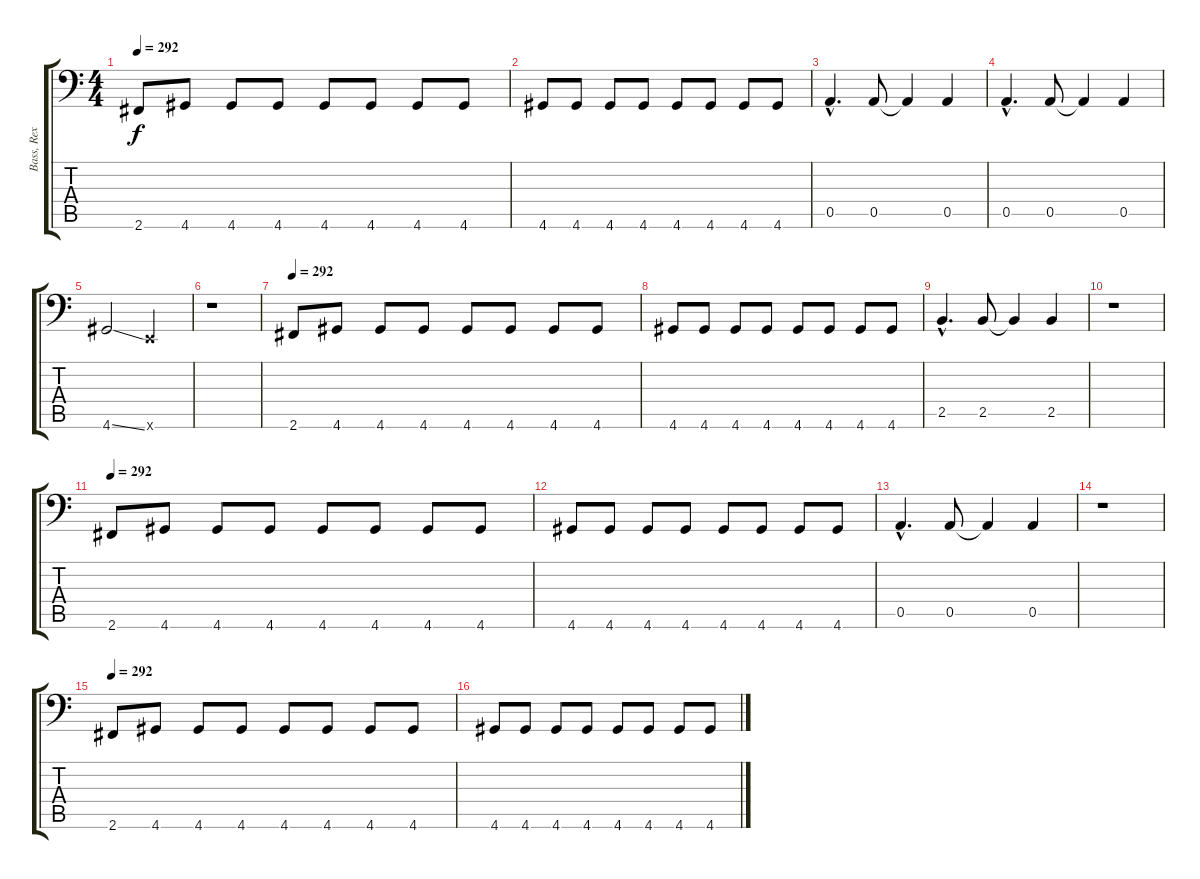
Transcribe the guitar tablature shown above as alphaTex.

\track ("Bass, Rex" "Bass, Rex") {instrument electricbasspick}
\staff {score tabs}
\tuning (E3 B2 G2 D2 A1 E1) {hide}
\ts (4 4)
\tempo 292
\clef f4
\ks c
2.6.8{dy f} 4.6.8 4.6.8 4.6.8 4.6.8 4.6.8 4.6.8 4.6.8 |
4.6.8 4.6.8 4.6.8 4.6.8 4.6.8 4.6.8 4.6.8 4.6.8 |
0.5{hac}.4{d} 0.5.8 0.5{t}.4 0.5.4 |
0.5{hac}.4{d} 0.5.8 0.5{t}.4 0.5.4 |
4.6{ss}.2 0.6{x}.2 |
r.1 |
\tempo 292
2.6.8 4.6.8 4.6.8 4.6.8 4.6.8 4.6.8 4.6.8 4.6.8 |
4.6.8 4.6.8 4.6.8 4.6.8 4.6.8 4.6.8 4.6.8 4.6.8 |
2.5{hac}.4{d} 2.5.8 2.5{t}.4 2.5.4 |
r.1 |
\tempo 292
2.6.8 4.6.8 4.6.8 4.6.8 4.6.8 4.6.8 4.6.8 4.6.8 |
4.6.8 4.6.8 4.6.8 4.6.8 4.6.8 4.6.8 4.6.8 4.6.8 |
0.5{hac}.4{d} 0.5.8 0.5{t}.4 0.5.4 |
r.1 |
\tempo 292
2.6.8 4.6.8 4.6.8 4.6.8 4.6.8 4.6.8 4.6.8 4.6.8 |
4.6.8 4.6.8 4.6.8 4.6.8 4.6.8 4.6.8 4.6.8 4.6.8
